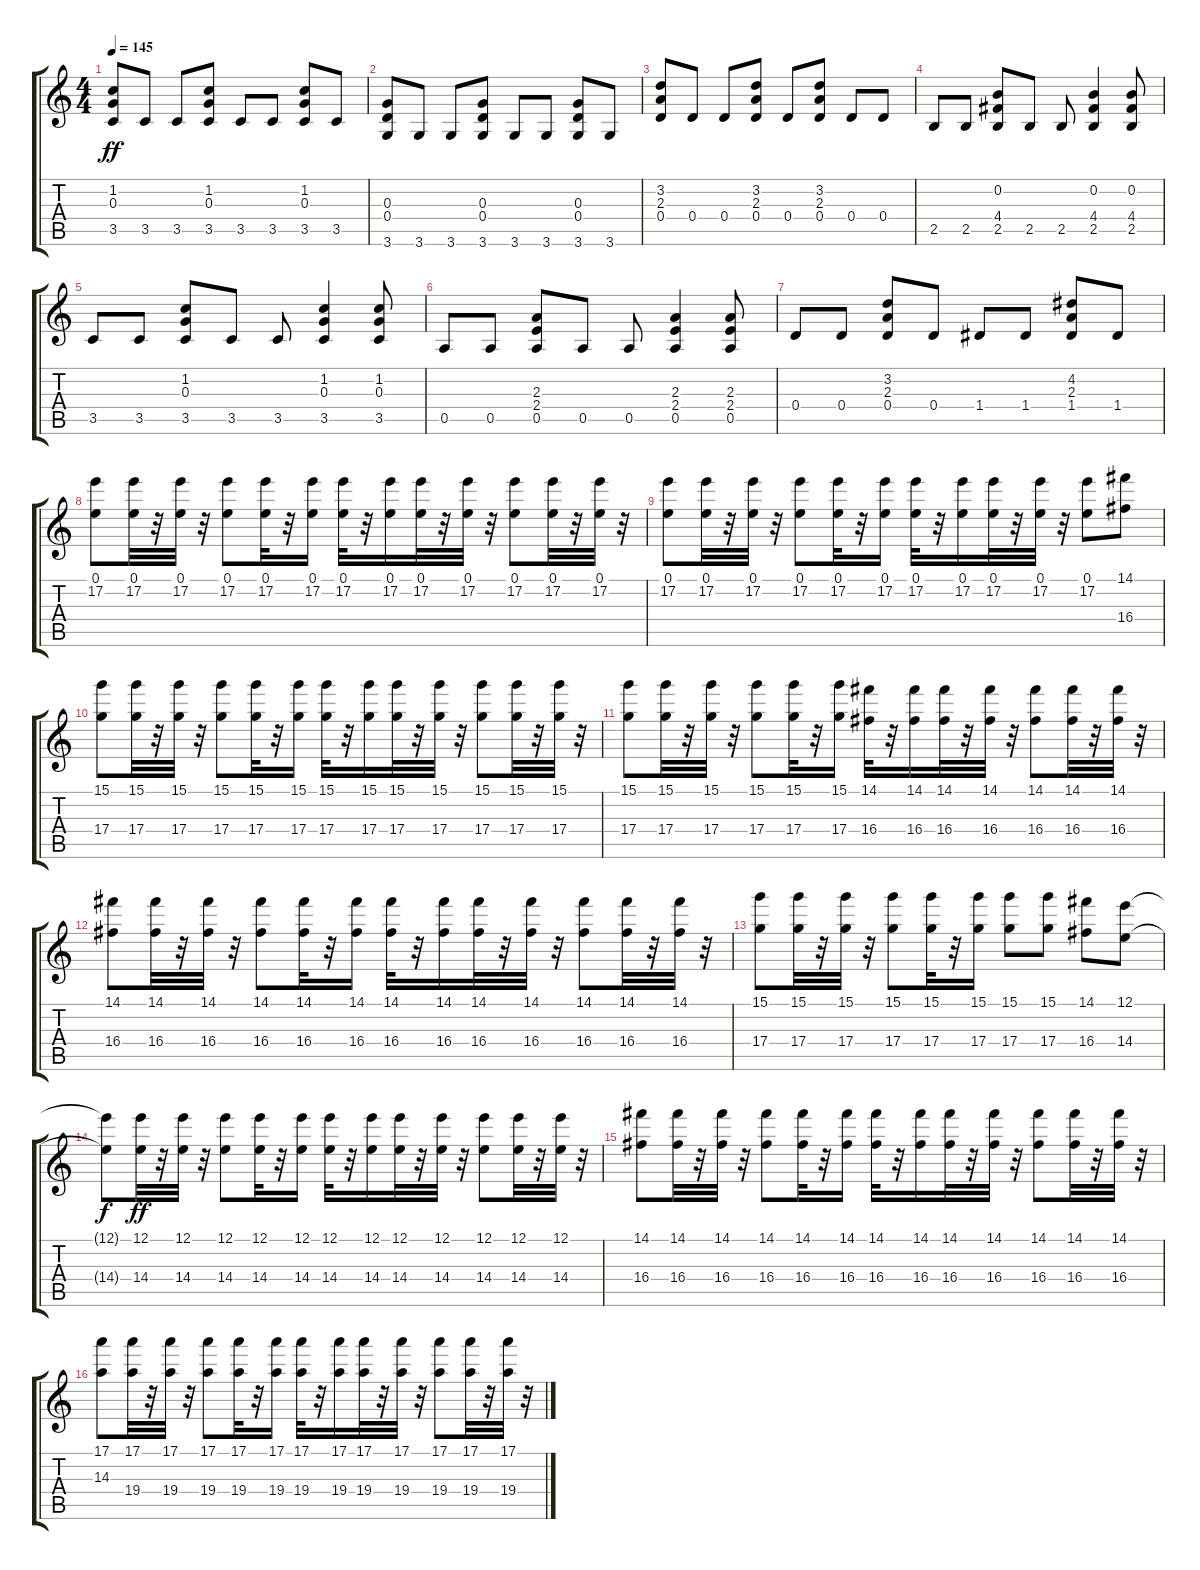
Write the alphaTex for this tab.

\track "" {instrument distortionguitar}
\staff {score tabs}
\tuning (E4 B3 G3 D3 A2 E2) {hide}
\ts (4 4)
\tempo 145
\clef g2
\ks c
(1.2 0.3 3.5).8{dy ff} 3.5.8 3.5.8 (1.2 0.3 3.5).8 3.5.8 3.5.8 (1.2 0.3 3.5).8 3.5.8 |
(0.3 0.4 3.6).8 3.6.8 3.6.8 (0.3 0.4 3.6).8 3.6.8 3.6.8 (0.3 0.4 3.6).8 3.6.8 |
(3.2 2.3 0.4).8 0.4.8 0.4.8 (3.2 2.3 0.4).8 0.4.8 (3.2 2.3 0.4).8 0.4.8 0.4.8 |
2.5.8 2.5.8 (0.2 4.4 2.5).8 2.5.8 2.5.8 (0.2 4.4 2.5).4 (0.2 4.4 2.5).8 |
3.5.8 3.5.8 (1.2 0.3 3.5).8 3.5.8 3.5.8 (1.2 0.3 3.5).4 (1.2 0.3 3.5).8 |
0.5.8 0.5.8 (2.3 2.4 0.5).8 0.5.8 0.5.8 (2.3 2.4 0.5).4 (2.3 2.4 0.5).8 |
0.4.8 0.4.8 (3.2 2.3 0.4).8 0.4.8 1.4.8 1.4.8 (4.2 2.3 1.4).8 1.4.8 |
(0.1 17.2).8 (0.1 17.2).32 r.32 (0.1 17.2).32 r.32 (0.1 17.2).8 (0.1 17.2).32 r.32 (0.1 17.2).16 (0.1 17.2).32 r.32 (0.1 17.2).16 (0.1 17.2).32 r.32 (0.1 17.2).32 r.32 (0.1 17.2).8 (0.1 17.2).32 r.32 (0.1 17.2).32 r.32 |
(0.1 17.2).8 (0.1 17.2).32 r.32 (0.1 17.2).32 r.32 (0.1 17.2).8 (0.1 17.2).32 r.32 (0.1 17.2).16 (0.1 17.2).32 r.32 (0.1 17.2).16 (0.1 17.2).32 r.32 (0.1 17.2).32 r.32 (0.1 17.2).8 (14.1 16.4).8 |
(15.1 17.4).8 (15.1 17.4).32 r.32 (15.1 17.4).32 r.32 (15.1 17.4).8 (15.1 17.4).32 r.32 (15.1 17.4).16 (15.1 17.4).32 r.32 (15.1 17.4).16 (15.1 17.4).32 r.32 (15.1 17.4).32 r.32 (15.1 17.4).8 (15.1 17.4).32 r.32 (15.1 17.4).32 r.32 |
(15.1 17.4).8 (15.1 17.4).32 r.32 (15.1 17.4).32 r.32 (15.1 17.4).8 (15.1 17.4).32 r.32 (15.1 17.4).16 (14.1 16.4).32 r.32 (14.1 16.4).16 (14.1 16.4).32 r.32 (14.1 16.4).32 r.32 (14.1 16.4).8 (14.1 16.4).32 r.32 (14.1 16.4).32 r.32 |
(14.1 16.4).8 (14.1 16.4).32 r.32 (14.1 16.4).32 r.32 (14.1 16.4).8 (14.1 16.4).32 r.32 (14.1 16.4).16 (14.1 16.4).32 r.32 (14.1 16.4).16 (14.1 16.4).32 r.32 (14.1 16.4).32 r.32 (14.1 16.4).8 (14.1 16.4).32 r.32 (14.1 16.4).32 r.32 |
(15.1 17.4).8 (15.1 17.4).32 r.32 (15.1 17.4).32 r.32 (15.1 17.4).8 (15.1 17.4).32 r.32 (15.1 17.4).16 (15.1 17.4).8 (15.1 17.4).8 (14.1 16.4).8 (12.1 14.4).8 |
(12.1{t} 14.4{t}).8{dy f} (12.1 14.4).32{dy ff} r.32 (12.1 14.4).32 r.32 (12.1 14.4).8 (12.1 14.4).32 r.32 (12.1 14.4).16 (12.1 14.4).32 r.32 (12.1 14.4).16 (12.1 14.4).32 r.32 (12.1 14.4).32 r.32 (12.1 14.4).8 (12.1 14.4).32 r.32 (12.1 14.4).32 r.32 |
(14.1 16.4).8 (14.1 16.4).32 r.32 (14.1 16.4).32 r.32 (14.1 16.4).8 (14.1 16.4).32 r.32 (14.1 16.4).16 (14.1 16.4).32 r.32 (14.1 16.4).16 (14.1 16.4).32 r.32 (14.1 16.4).32 r.32 (14.1 16.4).8 (14.1 16.4).32 r.32 (14.1 16.4).32 r.32 |
(17.1 14.3).8 (17.1 19.4).32 r.32 (17.1 19.4).32 r.32 (17.1 19.4).8 (17.1 19.4).32 r.32 (17.1 19.4).16 (17.1 19.4).32 r.32 (17.1 19.4).16 (17.1 19.4).32 r.32 (17.1 19.4).32 r.32 (17.1 19.4).8 (17.1 19.4).32 r.32 (17.1 19.4).32 r.32
